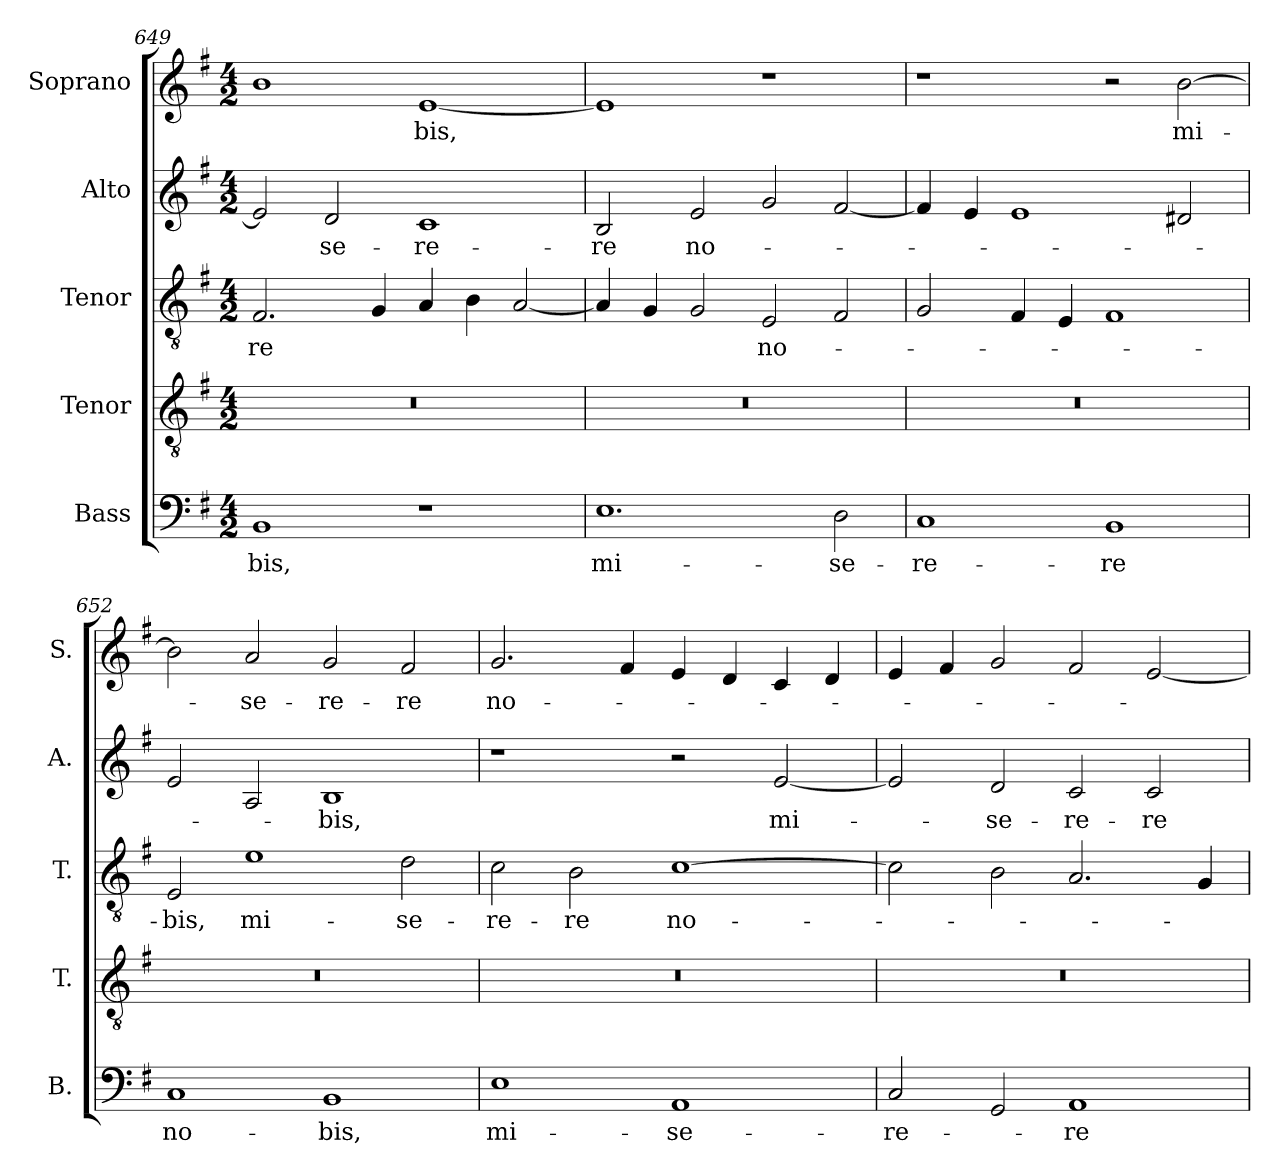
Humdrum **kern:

**kern	**text	**kern	**kern	**text	**kern	**text	**kern	**text
*part5	*part5	*part4	*part3	*part3	*part2	*part2	*part1	*part1
*staff5	*staff5	*staff4	*staff3	*staff3	*staff2	*staff2	*staff1	*staff1
*I"Bass	*	*I"Tenor	*I"Tenor	*	*I"Alto	*	*I"Soprano	*
*I'B.	*	*I'T.	*I'T.	*	*I'A.	*	*I'S.	*
*clefF4	*	*clefGv2	*clefGv2	*	*clefG2	*	*clefG2	*
*	*	*ITrd7c12	*ITrd7c12	*	*	*	*	*
*k[f#]	*	*k[f#]	*k[f#]	*	*k[f#]	*	*k[f#]	*
*G:	*	*G:	*G:	*	*G:	*	*G:	*
*M4/2	*	*M4/2	*M4/2	*	*M4/2	*	*M4/2	*
=649	=649	=649	=649	=649	=649	=649	=649	=649
!	!LO:LY:b:color=#000000	!LO:N:vis=1	!	!	!	!	!	!
!	!	!	!	!LO:LY:b:color=#000000	!	!	!	!
1BBi	-bis,	0r	2.FF#i/	-re	2ei/]	.	1bi	.
!	!	!	!	!	!	!LO:LY:b:color=#000000	!	!
.	.	.	.	.	2di/	-se-	.	.
.	.	.	4GGi/	.	.	.	.	.
!	!	!	!	!	!	!LO:LY:b:color=#000000	!	!
!	!	!	!	!	!	!	!	!LO:LY:b:color=#000000
1r	.	.	4AAi/	.	1ci	-re-	[1ei	-bis,
.	.	.	4BBi\	.	.	.	.	.
.	.	.	[2AAi/	.	.	.	.	.
!!LO:LB:g=z
=650	=650	=650	=650	=650	=650	=650	=650	=650
!	!LO:LY:b:color=#000000	!LO:N:vis=1	!	!	!	!	!	!
!	!	!	!	!	!	!LO:LY:b:color=#000000	!	!
1.Ei	mi-	0r	4AAi/]	.	2Bi/	-re	1ei]	.
.	.	.	4GGi/	.	.	.	.	.
!	!	!	!	!	!	!LO:LY:b:color=#000000	!	!
.	.	.	2GGi/	.	2ei/	no-	.	.
!	!	!	!	!LO:LY:b:color=#000000	!	!	!	!
.	.	.	2EEi/	no-	2gi/	.	1r	.
!	!LO:LY:b:color=#000000	!	!	!	!	!	!	!
2Di\	-se-	.	2FF#i/	.	[2f#i/	.	.	.
=651	=651	=651	=651	=651	=651	=651	=651	=651
!	!LO:LY:b:color=#000000	!LO:N:vis=1	!	!	!	!	!	!
1Ci	-re-	0r	2GGi/	.	4f#i/]	.	1r	.
.	.	.	.	.	4ei/	.	.	.
.	.	.	4FF#i/	.	1ei	.	.	.
.	.	.	4EEi/	.	.	.	.	.
!	!LO:LY:b:color=#000000	!	!	!	!	!	!	!
1BBi	-re	.	1FF#i	.	.	.	2r	.
!	!	!	!	!	!	!	!	!LO:LY:b:color=#000000
.	.	.	.	.	2d#Xi/	.	[2bi\	mi-
=652	=652	=652	=652	=652	=652	=652	=652	=652
!	!LO:LY:b:color=#000000	!LO:N:vis=1	!	!	!	!	!	!
!	!	!	!	!LO:LY:b:color=#000000	!	!	!	!
1Ci	no-	0r	2EEi/	-bis,	2ei/	.	2bi\]	.
!	!	!	!	!LO:LY:b:color=#000000	!	!	!	!
!	!	!	!	!	!	!	!	!LO:LY:b:color=#000000
.	.	.	1Ei	mi-	2Ai/	.	2ai/	-se-
!	!LO:LY:b:color=#000000	!	!	!	!	!	!	!
!	!	!	!	!	!	!LO:LY:b:color=#000000	!	!
!	!	!	!	!	!	!	!	!LO:LY:b:color=#000000
1BBi	-bis,	.	.	.	1Bi	-bis,	2gi/	-re-
!	!	!	!	!LO:LY:b:color=#000000	!	!	!	!
!	!	!	!	!	!	!	!	!LO:LY:b:color=#000000
.	.	.	2Di\	-se-	.	.	2f#i/	-re
=653	=653	=653	=653	=653	=653	=653	=653	=653
!	!LO:LY:b:color=#000000	!LO:N:vis=1	!	!	!	!	!	!
!	!	!	!	!LO:LY:b:color=#000000	!	!	!	!
!	!	!	!	!	!	!	!	!LO:LY:b:color=#000000
1Ei	mi-	0r	2Ci\	-re-	1r	.	2.gi/	no-
!	!	!	!	!LO:LY:b:color=#000000	!	!	!	!
.	.	.	2BBi\	-re	.	.	.	.
.	.	.	.	.	.	.	4f#i/	.
!	!LO:LY:b:color=#000000	!	!	!	!	!	!	!
!	!	!	!	!LO:LY:b:color=#000000	!	!	!	!
1AAi	-se-	.	[1Ci	no-	2r	.	4ei/	.
.	.	.	.	.	.	.	4di/	.
!	!	!	!	!	!	!LO:LY:b:color=#000000	!	!
.	.	.	.	.	[2ei/	mi-	4ci/	.
.	.	.	.	.	.	.	4di/	.
=654	=654	=654	=654	=654	=654	=654	=654	=654
!	!LO:LY:b:color=#000000	!LO:N:vis=1	!	!	!	!	!	!
2Ci/	-re-	0r	2Ci\]	.	2ei/]	.	4ei/	.
.	.	.	.	.	.	.	4f#i/	.
!	!	!	!	!	!	!LO:LY:b:color=#000000	!	!
2GGi/	.	.	2BBi\	.	2di/	-se-	2gi/	.
!	!LO:LY:b:color=#000000	!	!	!	!	!	!	!
!	!	!	!	!	!	!LO:LY:b:color=#000000	!	!
1AAi	-re	.	2.AAi/	.	2ci/	-re-	2f#i/	.
!	!	!	!	!	!	!LO:LY:b:color=#000000	!	!
.	.	.	.	.	2ci/	-re	[2ei/	.
.	.	.	4GGi/	.	.	.	.	.
=	=	=	=	=	=	=	=	=
*-	*-	*-	*-	*-	*-	*-	*-	*-
